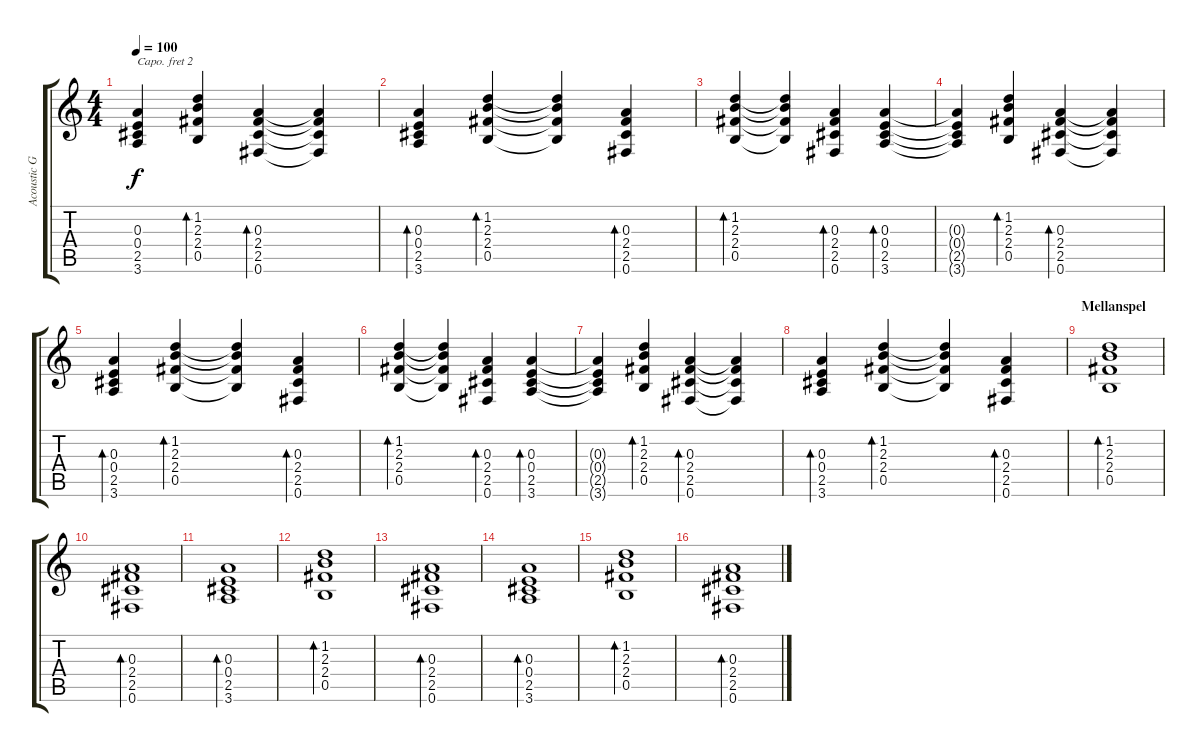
\track ("Acoustic Guitar 2" "Acoustic G") {instrument acousticguitarnylon}
\staff {score tabs}
\capo 2
\tuning (E4 B3 G3 D3 A2 E2) {hide}
\ts (4 4)
\tempo 100
\clef g2
\ks c
(0.3{t} 0.4{t} 2.5{t} 3.6{t}).4{dy f} (1.2 2.3 2.4 0.5).4{bd 120} (0.3 2.4 2.5 0.6).4{bd 120} (0.3{t} 2.4{t} 2.5{t} 0.6{t}).4 |
(0.3 0.4 2.5 3.6).4{bd 120} (1.2 2.3 2.4 0.5).4{bd 120} (1.2{t} 2.3{t} 2.4{t} 0.5{t}).4 (0.3 2.4 2.5 0.6).4{bd 120} |
(1.2 2.3 2.4 0.5).4{bd 120} (1.2{t} 2.3{t} 2.4{t} 0.5{t}).4 (0.3 2.4 2.5 0.6).4{bd 120} (0.3 0.4 2.5 3.6).4{bd 120} |
(0.3{t} 0.4{t} 2.5{t} 3.6{t}).4 (1.2 2.3 2.4 0.5).4{bd 120} (0.3 2.4 2.5 0.6).4{bd 120} (0.3{t} 2.4{t} 2.5{t} 0.6{t}).4 |
(0.3 0.4 2.5 3.6).4{bd 120} (1.2 2.3 2.4 0.5).4{bd 120} (1.2{t} 2.3{t} 2.4{t} 0.5{t}).4 (0.3 2.4 2.5 0.6).4{bd 120} |
(1.2 2.3 2.4 0.5).4{bd 120} (1.2{t} 2.3{t} 2.4{t} 0.5{t}).4 (0.3 2.4 2.5 0.6).4{bd 120} (0.3 0.4 2.5 3.6).4{bd 120} |
(0.3{t} 0.4{t} 2.5{t} 3.6{t}).4 (1.2 2.3 2.4 0.5).4{bd 120} (0.3 2.4 2.5 0.6).4{bd 120} (0.3{t} 2.4{t} 2.5{t} 0.6{t}).4 |
(0.3 0.4 2.5 3.6).4{bd 120} (1.2 2.3 2.4 0.5).4{bd 120} (1.2{t} 2.3{t} 2.4{t} 0.5{t}).4 (0.3 2.4 2.5 0.6).4{bd 120} |
\section ("" "Mellanspel")
(1.2 2.3 2.4 0.5).1{bd 60} |
(0.3 2.4 2.5 0.6).1{bd 60} |
(0.3 0.4 2.5 3.6).1{bd 60} |
(1.2 2.3 2.4 0.5).1{bd 60} |
(0.3 2.4 2.5 0.6).1{bd 60} |
(0.3 0.4 2.5 3.6).1{bd 60} |
(1.2 2.3 2.4 0.5).1{bd 60} |
(0.3 2.4 2.5 0.6).1{bd 60}
